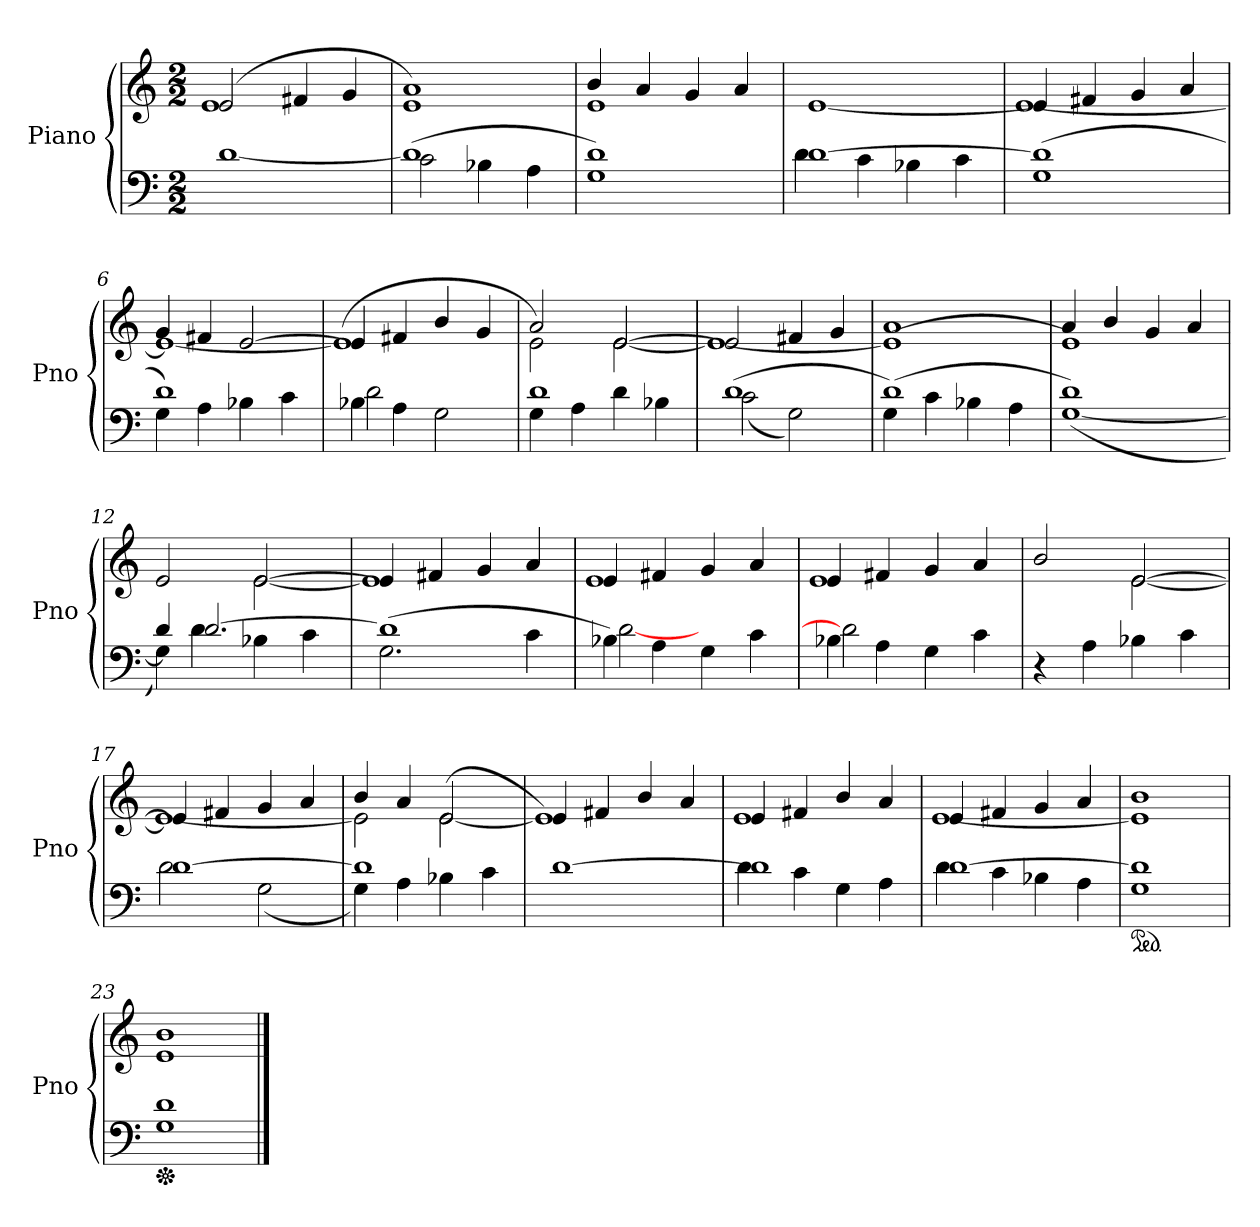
**kern	**kern
*part2	*part1
*staff2	*staff1
*I"Piano	*I"Piano
*I'Pno	*I'Pno
*clefF4	*clefG2
*M2/2	*M2/2
*MM208	*MM208
=1	=1
*	*^
[1d/	(2e/	1e/
.	4f#X/	.
.	4g/	.
*	*v	*v
=2	=2
*^	*
(1d/]	2c\	1e/ 1a/)
.	4B-X\	.
.	4A\	.
*v	*v	*
=3	=3
*	*^
1G/ 1d/)	4b/	1e/
.	4a/	.
.	4g/	.
.	4a/	.
*	*v	*v
=4	=4
*^	*
[1d\	4d\	[1e/
.	4c\	.
.	4B-X\	.
.	4c\	.
*v	*v	*
!!LO:LB:g=z
=5	=5
*	*^
(1G/ 1d/]	4e/]	[1e/
.	4f#X/	.
.	4g/	.
.	4a/	.
=6	=6	=6
*^	*	*
1d\)	4G\	4g/	1e/_
.	4A\	4f#X/	.
.	4B-X\	[2e/	.
.	4c\	.	.
=7	=7	=7	=7
4B-X\	2d\	4e/]	(1e/]
4A\	.	4f#X/	.
2G\	2ryy	4b/	.
.	.	4g/	.
=8	=8	=8	=8
1d/	4G\	2a/	2e\)
.	4A\	.	.
.	4d\	[2e/	[2e\
.	4B-X\	.	.
!!LO:LB:g=z	!!
=9	=9	=9	=9
(1d/	(2c\	2e/]	1e/_
.	2G\)	4f#X/	.
.	.	4g/	.
=10	=10	=10	=10
(1d/)	4G\	1a/	(1e\]
.	4c\	.	.
.	4B-X\	.	.
.	4A\	.	.
=11	=11	=11	=11
1d/)	([1G\	4a/	1e/)
.	.	4b/	.
.	.	4g/	.
.	.	4a/	.
=12	=12	=12	=12
4d/	4G\])	2e/	2ryy
[2.d/	4d\	.	.
.	4B-X\	[2e/	[2e\
.	4c\	.	.
!!LO:LB:g=z	!!
=13	=13	=13	=13
(1d\]	2.G\	4e/]	1e/]
.	.	4f#X/	.
.	.	4g/	.
.	4c\	4a/	.
=14	=14	=14	=14
4B-X\)	[2d\	4e/	1e/
4A\	.	4f#X/	.
4G\	2ryy	4g/	.
4c\	.	4a/	.
=15	=15	=15	=15
4B-X\	2d\]	4e/	1e/
4A\	.	4f#X/	.
4G\	2ryy	4g/	.
4c\	.	4a/	.
*v	*v	*	*
=16	=16	=16
4r	2b/	2ryy
4A\	.	.
4B-X\	[2e/	[2e\
4c\	.	.
=17	=17	=17
*^	*	*
[1d\	2d\	4e/]	1e/_
.	.	4f#X/	.
.	(2G\	4g/	.
.	.	4a/	.
!!LO:LB:g=z	!!
=18	=18	=18	=18
1d/]	4G\)	4b/	2e\]
.	4A\	4a/	.
.	4B-X\	2e/	([2e\
.	4c\	.	.
*v	*v	*	*
=19	=19	=19
[1d\	4e/	1e/])
.	4f#X/	.
.	4b/	.
.	4a/	.
=20	=20	=20
*^	*	*
1d/]	4d\	4e/	1e/
.	4c\	4f#X/	.
.	4G\	4b/	.
.	4A\	4a/	.
=21	=21	=21	=21
[1d/	4d\	4e/	[1e/
.	4c\	4f#X/	.
.	4B-X\	4g/	.
.	4A\	4a/	.
*v	*v	*	*
=22	=22	=22
*ped	*	*
1G/ 1d/]	1b/	1e\]
*	*v	*v
=23	=23
*Xped	*
1G/ 1d/	1e/ 1b/
==	==
*-	*-
